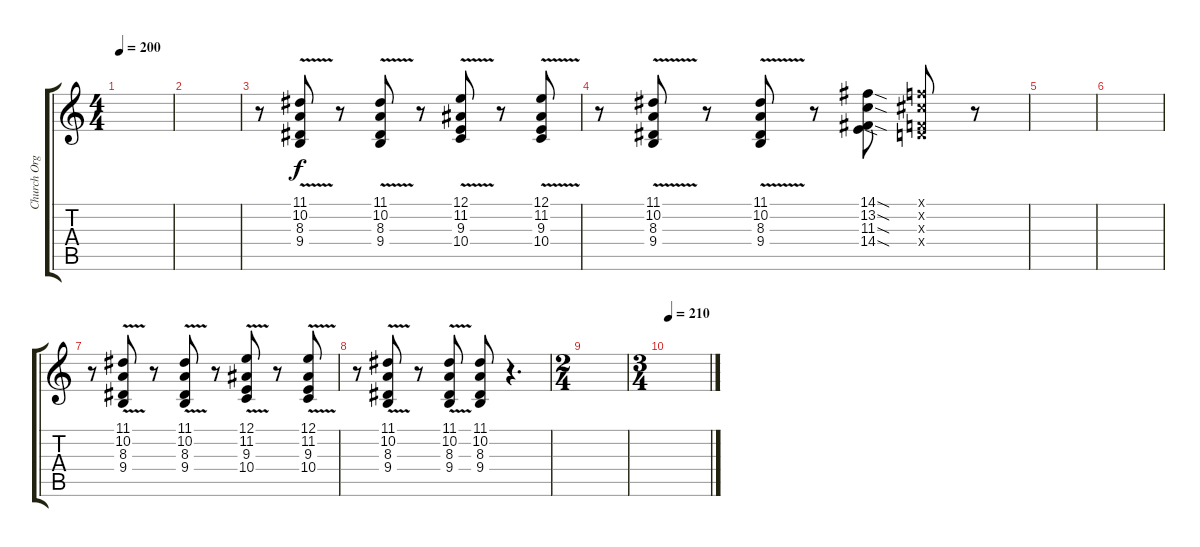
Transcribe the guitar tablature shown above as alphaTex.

\track ("Church Organ" "Church Org") {instrument churchorgan}
\staff {score tabs}
\tuning (E4 B3 G3 D3 A2 E2) {hide}
\ts (4 4)
\tempo 200
\clef g2
\ks c
|
|
r.8{balance 6} (11.1{v} 10.2{v} 8.3{v} 9.4).8 r.8 (11.1{v} 10.2{v} 8.3{v} 9.4).8 r.8 (12.1 11.2 9.3 10.4{v}).8 r.8 (12.1 11.2 9.3 10.4{v}).8 |
r.8 (11.1{v} 10.2{v} 8.3{v} 9.4).8 r.8 (11.1{v} 10.2{v} 8.3{v} 9.4).8 r.8 (14.1{sod} 13.2{sod} 11.3{sod} 14.4{sod}).8 (13.1{x} 14.2{x} 10.3{x} 12.4{x}).8 r.8 |
|
|
r.8{balance 6} (11.1{v} 10.2{v} 8.3{v} 9.4).8 r.8 (11.1{v} 10.2{v} 8.3{v} 9.4).8 r.8 (12.1 11.2 9.3 10.4{v}).8 r.8 (12.1 11.2 9.3 10.4{v}).8 |
r.8 (11.1{v} 10.2{v} 8.3{v} 9.4).8 r.8 (11.1{v} 10.2{v} 8.3{v} 9.4).8 (11.1 10.2 8.3 9.4).8 r.4{d} |
\ts (2 4)
|
\ts (3 4)
\tempo 210
